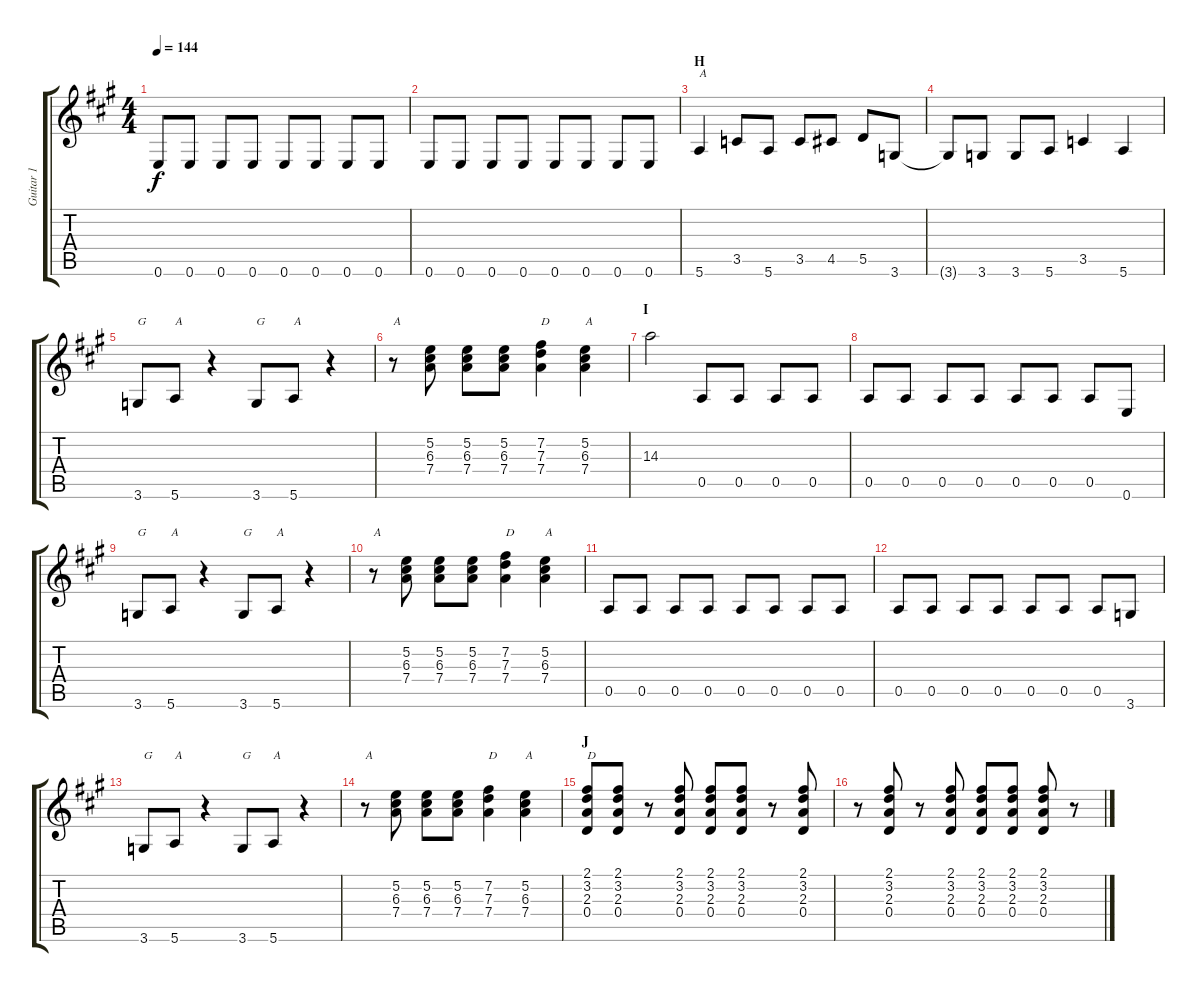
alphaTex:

\track ("Guitar 1" "Guitar 1") {instrument distortionguitar}
\staff {score tabs}
\tuning (E4 B3 G3 D3 A2 E2) {hide}
\ts (4 4)
\tempo 144
\clef g2
\ks a
0.6.8{dy f} 0.6.8 0.6.8 0.6.8 0.6.8 0.6.8 0.6.8 0.6.8 |
0.6.8 0.6.8 0.6.8 0.6.8 0.6.8 0.6.8 0.6.8 0.6.8 |
\section ("" "H")
5.6.4{txt "A"} 3.5.8 5.6.8 3.5.8 4.5.8 5.5.8 3.6.8 |
3.6{t}.8 3.6.8 3.6.8 5.6.8 3.5.4 5.6.4 |
3.6.8{txt "G"} 5.6.8{txt "A"} r.4 3.6.8{txt "G"} 5.6.8{txt "A"} r.4 |
r.8{txt "A"} (5.2 6.3 7.4).8 (5.2 6.3 7.4).8 (5.2 6.3 7.4).8 (7.2 7.3 7.4).4{txt "D"} (5.2 6.3 7.4).4{txt "A"} |
\section ("" "I")
14.3.2 0.5.8 0.5.8 0.5.8 0.5.8 |
0.5.8 0.5.8 0.5.8 0.5.8 0.5.8 0.5.8 0.5.8 0.6.8 |
3.6.8{txt "G"} 5.6.8{txt "A"} r.4 3.6.8{txt "G"} 5.6.8{txt "A"} r.4 |
r.8{txt "A"} (5.2 6.3 7.4).8 (5.2 6.3 7.4).8 (5.2 6.3 7.4).8 (7.2 7.3 7.4).4{txt "D"} (5.2 6.3 7.4).4{txt "A"} |
0.5.8 0.5.8 0.5.8 0.5.8 0.5.8 0.5.8 0.5.8 0.5.8 |
0.5.8 0.5.8 0.5.8 0.5.8 0.5.8 0.5.8 0.5.8 3.6.8 |
3.6.8{txt "G"} 5.6.8{txt "A"} r.4 3.6.8{txt "G"} 5.6.8{txt "A"} r.4 |
r.8{txt "A"} (5.2 6.3 7.4).8 (5.2 6.3 7.4).8 (5.2 6.3 7.4).8 (7.2 7.3 7.4).4{txt "D"} (5.2 6.3 7.4).4{txt "A"} |
\section ("" "J")
(2.1 3.2 2.3 0.4).8{txt "D"} (2.1 3.2 2.3 0.4).8 r.8 (2.1 3.2 2.3 0.4).8 (2.1 3.2 2.3 0.4).8 (2.1 3.2 2.3 0.4).8 r.8 (2.1 3.2 2.3 0.4).8 |
r.8 (2.1 3.2 2.3 0.4).8 r.8 (2.1 3.2 2.3 0.4).8 (2.1 3.2 2.3 0.4).8 (2.1 3.2 2.3 0.4).8 (2.1 3.2 2.3 0.4).8 r.8
